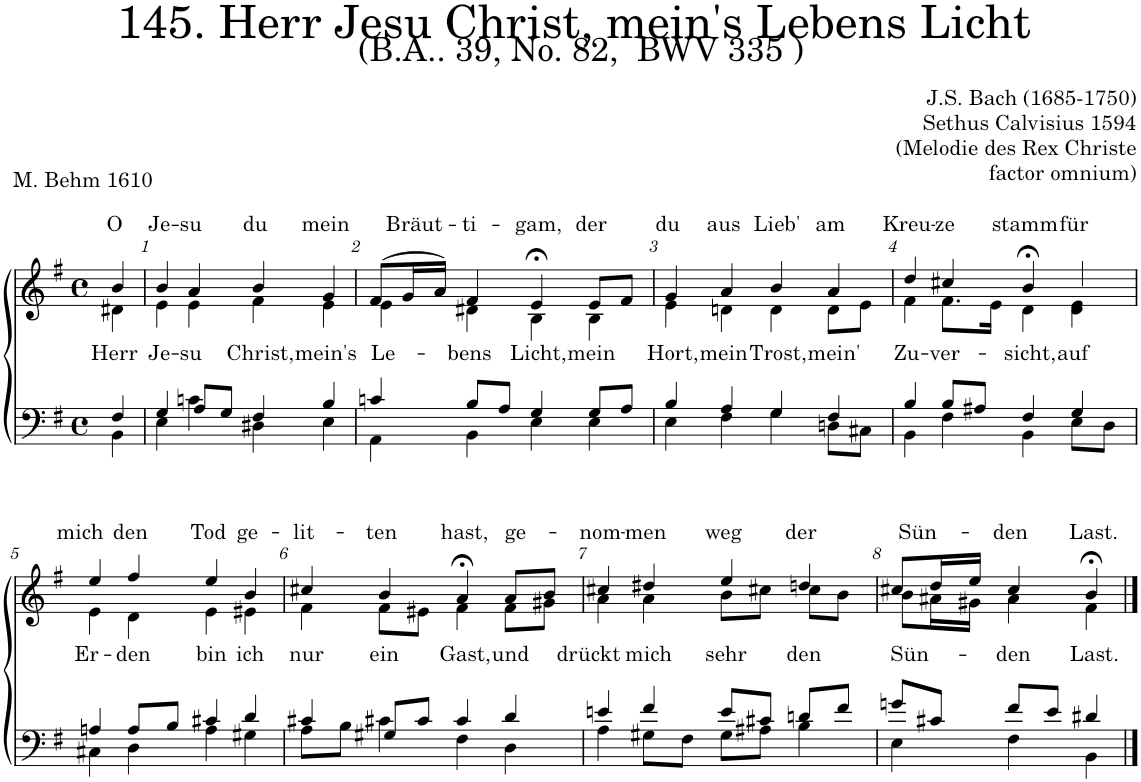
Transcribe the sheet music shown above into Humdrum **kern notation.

**kern	**kern	**text	**text
*part2	*part1	*part1	*part1
*staff2	*staff1	*staff1	*staff1
*I"Tenor/Bass	*I"Soprano/Alto	*	*
*clefF4	*clefG2	*	*
*k[f#]	*k[f#]	*	*
*M4/4	*M4/4	*	*
*met(c)	*met(c)	*	*
=	=	=	=
*^	*	*	*
!	!	!	!LO:LY:b	!LO:LY:a
*	*	*^	*	*
4F#/	4BB\	4b/	4d#X\	Herr	O
=1	=1	=1	=1	=1	=1
!	!	!	!	!LO:LY:b	!LO:LY:a
4G/	4E\	4b;</	4e\	Je-	Je-
!	!	!	!	!LO:LY:b	!LO:LY:a
8A/L	4cn\	4a/	4e\	-su	-su
8G/J	.	.	.	.	.
!	!	!	!	!LO:LY:b	!LO:LY:a
4F#/	4D#X\	4b/	4f#\	Christ,	du
!	!	!	!	!LO:LY:b	!LO:LY:a
4B/	4E\	4g/	4e\	mein's	mein
=2	=2	=2	=2	=2	=2
!	!	!	!	!LO:LY:b	!LO:LY:a
4cn/	4AA\	(8f#/L	4e\	Le-	Bräut-
.	.	16g/L	.	.	.
.	.	16a/JJ)	.	.	.
!	!	!	!	!LO:LY:b	!LO:LY:a
8B/L	4BB\	4f#/	4d#X\	-bens	-ti-
8A/J	.	.	.	.	.
!	!	!	!	!LO:LY:b	!LO:LY:a
4G/	4E\	4e;<,/	4B\	Licht,	-gam,
!	!	!	!	!LO:LY:b	!LO:LY:a
8G/L	4E\	8e/L	4B\	mein	der
8A/J	.	8f#/J	.	.	.
=3	=3	=3	=3	=3	=3
!	!	!	!	!LO:LY:b	!LO:LY:a
4B/	4E\	4g;</	4e\	Hort,	du
!	!	!	!	!LO:LY:b	!LO:LY:a
4A/	4F#\	4a/	4dn\	mein	aus
!	!	!	!	!LO:LY:b	!LO:LY:a
4G/	4G\	4b/	4d\	Trost,	Lieb'
!	!	!	!	!LO:LY:b	!LO:LY:a
4F#/	8Dn\L	4a/	8d\L	mein'	am
.	8C#X\J	.	8e\J	.	.
=4	=4	=4	=4	=4	=4
!	!	!	!	!LO:LY:b	!LO:LY:a
4B/	4BB\	4dd;</	4f#\	Zu-	Kreu-
!	!	!	!	!LO:LY:b	!LO:LY:a
8B/L	4F#\	4cc#X/	8.f#\L	ver-	ze
8A#X/J	.	.	.	.	.
.	.	.	16e\Jk	.	.
!	!	!	!	!LO:LY:b	!LO:LY:a
4F#/	4BB\	4b;<,/	4d\	-sicht,	stamm
!	!	!	!	!LO:LY:b	!LO:LY:a
4G/	8E\L	4b/	4e\	auf	für
.	8D\J	.	.	.	.
!!LO:LB:g=z	!!
=5	=5	=5	=5	=5	=5
!	!	!	!	!LO:LY:b	!LO:LY:a
4An/	4C#X\	4ee;</	4e\	Er-	mich
!	!	!	!	!LO:LY:b	!LO:LY:a
8A/L	4D\	4ff#/	4d\	-den	den
8B/J	.	.	.	.	.
!	!	!	!	!LO:LY:b	!LO:LY:a
4c#X/	4A\	4ee;</	4e\	bin	Tod
!	!	!	!	!LO:LY:b	!LO:LY:a
4d/	4G#X\	4b/	4e#X\	ich	ge-
=6	=6	=6	=6	=6	=6
!	!	!	!	!LO:LY:b	!LO:LY:a
4c#X/	8A\L	4cc#X;</	4f#\	nur	-lit-
.	8B\J	.	.	.	.
!	!	!	!	!LO:LY:b	!LO:LY:a
8G#X/L	4c#X\	4b/	8f#\L	ein	-ten
8c#/J	.	.	8e#X\J	.	.
!	!	!	!	!LO:LY:b	!LO:LY:a
4c#/	4F#\	4a;<,/	4f#\	Gast,	hast,
!	!	!	!	!LO:LY:b	!LO:LY:a
4d/	4D\	8a/L	8f#\L	und	ge-
.	.	8b/J	8g#X\J	.	.
=7	=7	=7	=7	=7	=7
!	!	!	!	!LO:LY:b	!LO:LY:a
4en/	4A\	4cc#X;</	4a\	drückt	-nom-
!	!	!	!	!LO:LY:b	!LO:LY:a
4f#/	8G#X\L	4dd#X/	4a\	mich	-men
.	8F#\J	.	.	.	.
!	!	!	!	!LO:LY:b	!LO:LY:a
8e/L	8G#\L	4ee/	8b\L	sehr	weg
8c#X/J	8A#X\J	.	8cc#X\J	.	.
!	!	!	!	!LO:LY:b	!LO:LY:a
8dn/L	4B\	4ddn/	8cc#\L	den	der
8f#/J	.	.	8b\J	.	.
=8	=8	=8	=8	=8	=8
!	!	!	!	!LO:LY:b	!LO:LY:a
8gn/L	4E\	8cc#X/L	8b\L	Sün-	Sün-
8c#X/J	.	16dd/L	16a#X\L	.	.
.	.	16ee/JJ	16g#X\JJ	.	.
!	!	!	!	!LO:LY:b	!LO:LY:a
8f#/L	4F#\	4cc#/	4a#\	-den	-den
8e/J	.	.	.	.	.
!	!	!	!	!LO:LY:b	!LO:LY:a
4d#X/	4BB\	4b;</	4f#\	Last.	Last.
*v	*v	*	*	*	*
*	*v	*v	*	*
==	==	==	==
*-	*-	*-	*-
